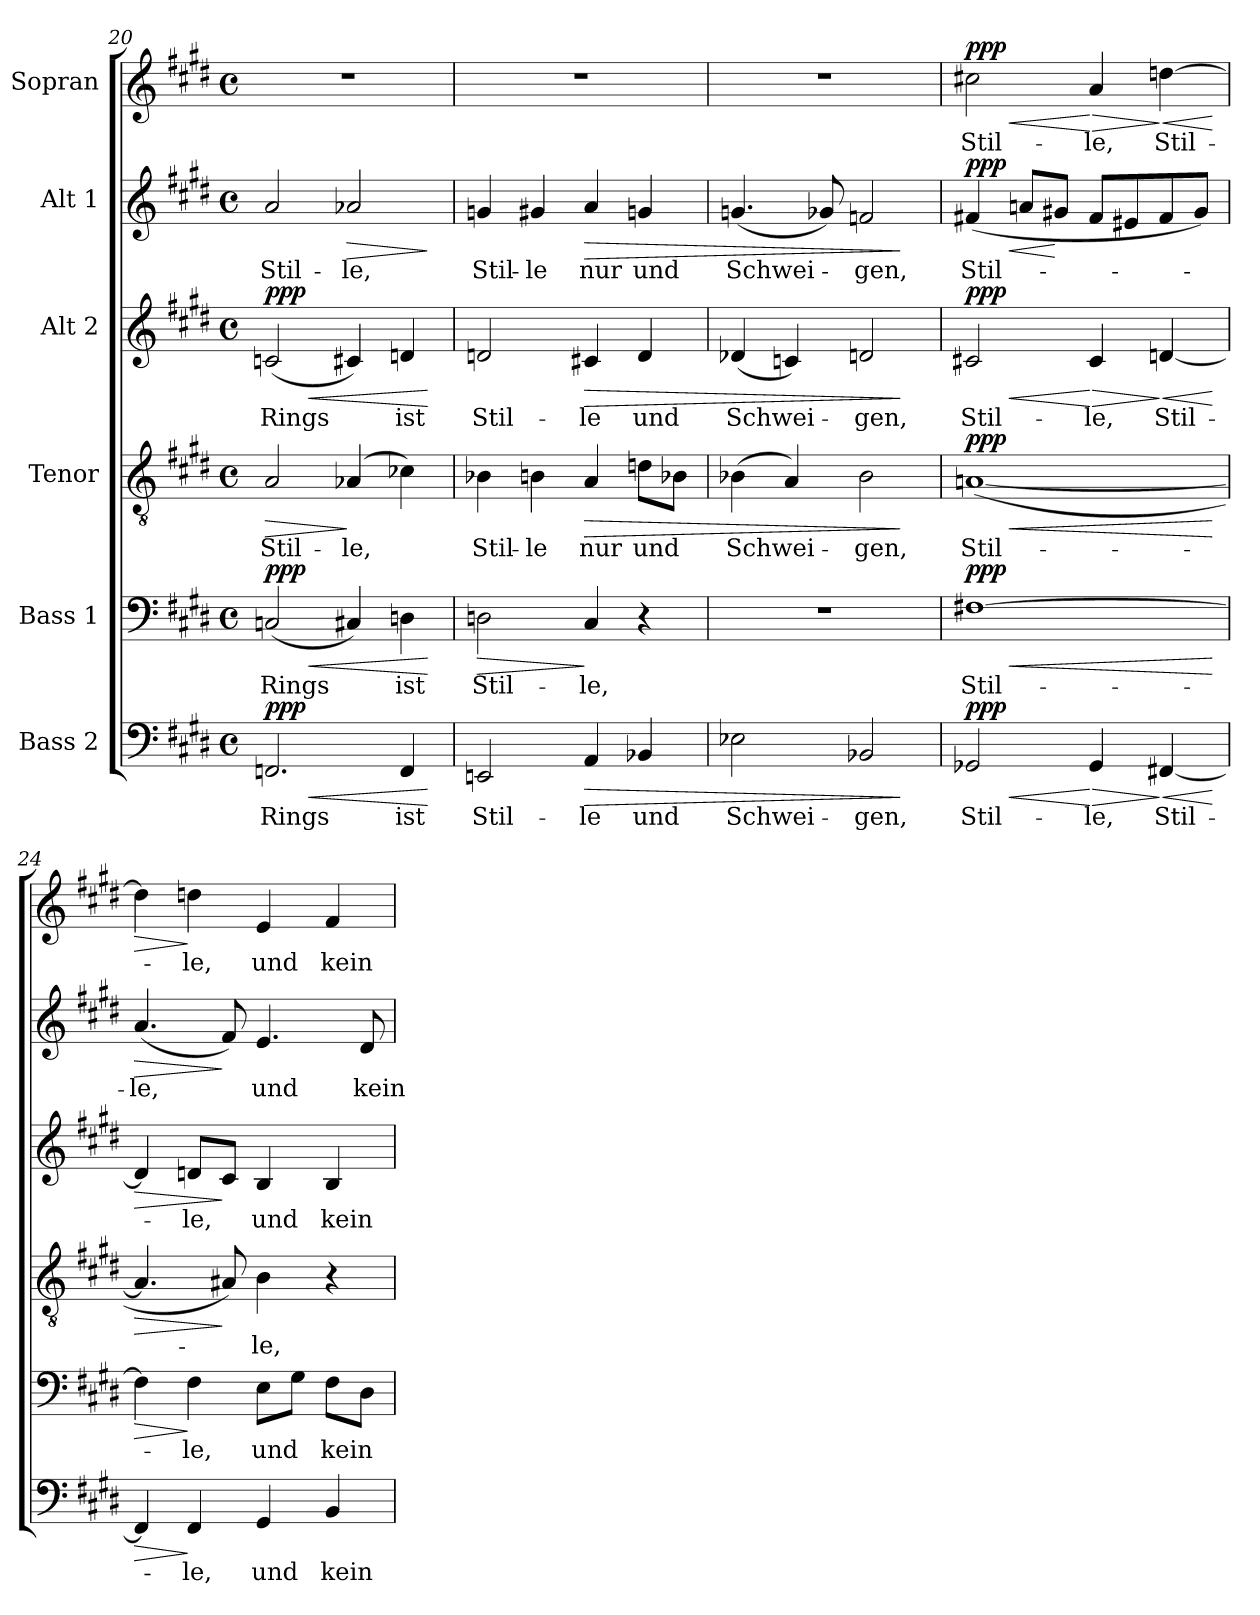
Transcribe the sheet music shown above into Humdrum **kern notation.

**kern	**text	**dynam	**kern	**text	**dynam	**kern	**text	**dynam	**kern	**text	**dynam	**kern	**text	**dynam	**kern	**text	**dynam
*part6	*part6	*part6	*part5	*part5	*part5	*part4	*part4	*part4	*part3	*part3	*part3	*part2	*part2	*part2	*part1	*part1	*part1
*staff6	*staff6	*staff6	*staff5	*staff5	*staff5	*staff4	*staff4	*staff4	*staff3	*staff3	*staff3	*staff2	*staff2	*staff2	*staff1	*staff1	*staff1
*I"Bass 2	*	*	*I"Bass 1	*	*	*I"Tenor	*	*	*I"Alt 2	*	*	*I"Alt 1	*	*	*I"Sopran	*	*
*clefF4	*	*	*clefF4	*	*	*clefGv2	*	*	*clefG2	*	*	*clefG2	*	*	*clefG2	*	*
*k[f#c#g#d#]	*	*	*k[f#c#g#d#]	*	*	*k[f#c#g#d#]	*	*	*k[f#c#g#d#]	*	*	*k[f#c#g#d#]	*	*	*k[f#c#g#d#]	*	*
*M4/4	*	*	*M4/4	*	*	*M4/4	*	*	*M4/4	*	*	*M4/4	*	*	*M4/4	*	*
*met(c)	*	*	*met(c)	*	*	*met(c)	*	*	*met(c)	*	*	*met(c)	*	*	*met(c)	*	*
=20	=20	=20	=20	=20	=20	=20	=20	=20	=20	=20	=20	=20	=20	=20	=20	=20	=20
!	!LO:LY:b	!LO:HP:b	!	!LO:LY:b	!LO:HP:b	!	!LO:LY:b	!LO:HP:b	!	!LO:LY:b	!LO:HP:b	!	!LO:LY:b	!	!	!	!
!	!	!LO:DY:n=1:a	!	!	!LO:DY:n=1:a	!	!	!	!	!	!LO:DY:n=1:a	!	!	!	!	!	!
2.FFn/	Rings	< ppp	(2Cn/	Rings	< ppp	2A/	Stil-	>	(2cn/	Rings	< ppp	2a/	Stil-	.	1r	.	.
!	!	!	!	!	!	!	!LO:LY:b	!	!	!	!	!	!LO:LY:b	!LO:HP:b	!	!	!
.	.	.	4C#X/)	.	.	(4A-X/	-le,	]	4c#X/)	.	.	2a-X/	-le,	>	.	.	.
!	!LO:LY:b	!	!	!LO:LY:b	!	!	!	!	!	!LO:LY:b	!	!	!	!	!	!	!
4FF/	ist	.	4Dn\	ist	.	4c-X\)	.	.	4dn/	ist	.	.	.	.	.	.	.
.	.	[	.	.	[	.	.	.	.	.	[	.	.	]	.	.	.
=21	=21	=21	=21	=21	=21	=21	=21	=21	=21	=21	=21	=21	=21	=21	=21	=21	=21
!	!LO:LY:b	!	!	!LO:LY:b	!LO:HP:b	!	!LO:LY:b	!	!	!LO:LY:b	!	!	!LO:LY:b	!	!	!	!
2EEn/	Stil-	.	2Dn\	Stil-	>	4B-X\	Stil-	.	2dn/	Stil-	.	4gn/	Stil-	.	1r	.	.
!	!	!	!	!	!	!	!LO:LY:b	!	!	!	!	!	!LO:LY:b	!	!	!	!
.	.	.	.	.	.	4Bn\	-le	.	.	.	.	4g#X/	-le	.	.	.	.
!	!LO:LY:b	!LO:HP:b	!	!LO:LY:b	!	!	!LO:LY:b	!LO:HP:b	!	!LO:LY:b	!LO:HP:b	!	!LO:LY:b	!LO:HP:b	!	!	!
4AA/	-le	>	4C#/	-le,	]	4A/	nur	>	4c#X/	-le	>	4a/	nur	>	.	.	.
!	!LO:LY:b	!	!	!	!	!	!LO:LY:b	!	!	!LO:LY:b	!	!	!LO:LY:b	!	!	!	!
4BB-X/	und	.	4r	.	.	8dn\L	und	.	4d/	und	.	4gn/	und	.	.	.	.
.	.	.	.	.	.	8B-X\J	.	.	.	.	.	.	.	.	.	.	.
=22	=22	=22	=22	=22	=22	=22	=22	=22	=22	=22	=22	=22	=22	=22	=22	=22	=22
!	!LO:LY:b	!	!	!	!	!	!LO:LY:b	!	!	!LO:LY:b	!	!	!LO:LY:b	!	!	!	!
2E-X\	Schwei-	.	1r	.	.	(4B-X\	Schwei-	.	(4d-X/	Schwei-	.	(4.gn/	Schwei-	.	1r	.	.
.	.	.	.	.	.	4A/)	.	.	4cn/)	.	.	.	.	.	.	.	.
.	.	.	.	.	.	.	.	.	.	.	.	8g-X/)	.	.	.	.	.
!	!LO:LY:b	!	!	!	!	!	!LO:LY:b	!	!	!LO:LY:b	!	!	!LO:LY:b	!	!	!	!
2BB-X/	-gen,	.	.	.	.	2B-\	-gen,	.	2dn/	-gen,	.	2fn/	-gen,	.	.	.	.
.	.	]	.	.	.	.	.	]	.	.	]	.	.	]	.	.	.
!!LO:PB:g=z
=23	=23	=23	=23	=23	=23	=23	=23	=23	=23	=23	=23	=23	=23	=23	=23	=23	=23
!	!LO:LY:b	!LO:HP:b	!	!LO:LY:b	!LO:HP:b	!	!LO:LY:b	!LO:HP:b	!	!LO:LY:b	!LO:HP:b	!	!LO:LY:b	!LO:HP:b	!	!LO:LY:b	!LO:HP:b
!	!	!LO:DY:n=1:a	!	!	!LO:DY:n=1:a	!	!	!LO:DY:n=1:a	!	!	!LO:DY:n=1:a	!	!	!LO:DY:n=1:a	!	!	!LO:DY:n=1:a
2GG-X/	Stil-	< ppp	[1F#X	Stil-	< ppp	([1An	Stil-	< ppp	2c#X/	Stil-	< ppp	(4f#X/	Stil-	< ppp	2cc#X\	Stil-	< ppp
.	.	.	.	.	.	.	.	.	.	.	.	8an/L	.	.	.	.	.
.	.	.	.	.	.	.	.	.	.	.	.	8g#X/J	.	[	.	.	.
!	!LO:LY:b	!LO:HP:n=1:b	!	!	!	!	!	!	!	!LO:LY:b	!LO:HP:n=1:b	!	!	!	!	!LO:LY:b	!LO:HP:n=1:b
4GG-/	-le,	[ >	.	.	.	.	.	.	4c#/	-le,	[ >	8f#/L	.	.	4a/	-le,	[ >
.	.	.	.	.	.	.	.	.	.	.	.	8e#X/	.	.	.	.	.
!	!LO:LY:b	!LO:HP:n=1:b	!	!	!	!	!	!	!	!LO:LY:b	!LO:HP:n=1:b	!	!	!	!	!LO:LY:b	!LO:HP:n=1:b
[4FF#X/	Stil-	] <	.	.	.	.	.	.	[4dn/	Stil-	] <	8f#/	.	.	[4ddn\	Stil-	] <
.	.	.	.	.	.	.	.	.	.	.	.	8g#/J)	.	.	.	.	.
.	.	[	.	.	[	.	.	[	.	.	[	.	.	.	.	.	[
=24	=24	=24	=24	=24	=24	=24	=24	=24	=24	=24	=24	=24	=24	=24	=24	=24	=24
!	!	!LO:HP:b	!	!	!LO:HP:b	!	!	!LO:HP:b	!	!	!LO:HP:b	!	!LO:LY:b	!LO:HP:b	!	!	!LO:HP:b
4FF#/]	.	>	4F#\]	.	>	4.A/]	.	>	4d/]	.	>	(4.a/	-le,	>	4dd\]	.	>
!	!LO:LY:b	!	!	!LO:LY:b	!	!	!	!	!	!LO:LY:b	!	!	!	!	!	!LO:LY:b	!
4FF#/	-le,	]	4F#\	-le,	]	.	.	.	8dn/L	-le,	.	.	.	.	4ddn\	-le,	]
.	.	.	.	.	.	8A#X/)	.	]	8c#/J	.	]	8f#/)	.	]	.	.	.
!	!LO:LY:b	!	!	!LO:LY:b	!	!	!LO:LY:b	!	!	!LO:LY:b	!	!	!LO:LY:b	!	!	!LO:LY:b	!
4GG#/	und	.	8E\L	und	.	4B\	-le,	.	4B/	und	.	4.e/	und	.	4e/	und	.
.	.	.	8G#\J	.	.	.	.	.	.	.	.	.	.	.	.	.	.
!	!LO:LY:b	!	!	!LO:LY:b	!	!	!	!	!	!LO:LY:b	!	!	!	!	!	!LO:LY:b	!
4BB/	kein	.	8F#\L	kein	.	4r	.	.	4B/	kein	.	.	.	.	4f#/	kein	.
!	!	!	!	!	!	!	!	!	!	!	!	!	!LO:LY:b	!	!	!	!
.	.	.	8D#\J	.	.	.	.	.	.	.	.	8d#/	kein	.	.	.	.
=	=	=	=	=	=	=	=	=	=	=	=	=	=	=	=	=	=
*-	*-	*-	*-	*-	*-	*-	*-	*-	*-	*-	*-	*-	*-	*-	*-	*-	*-
